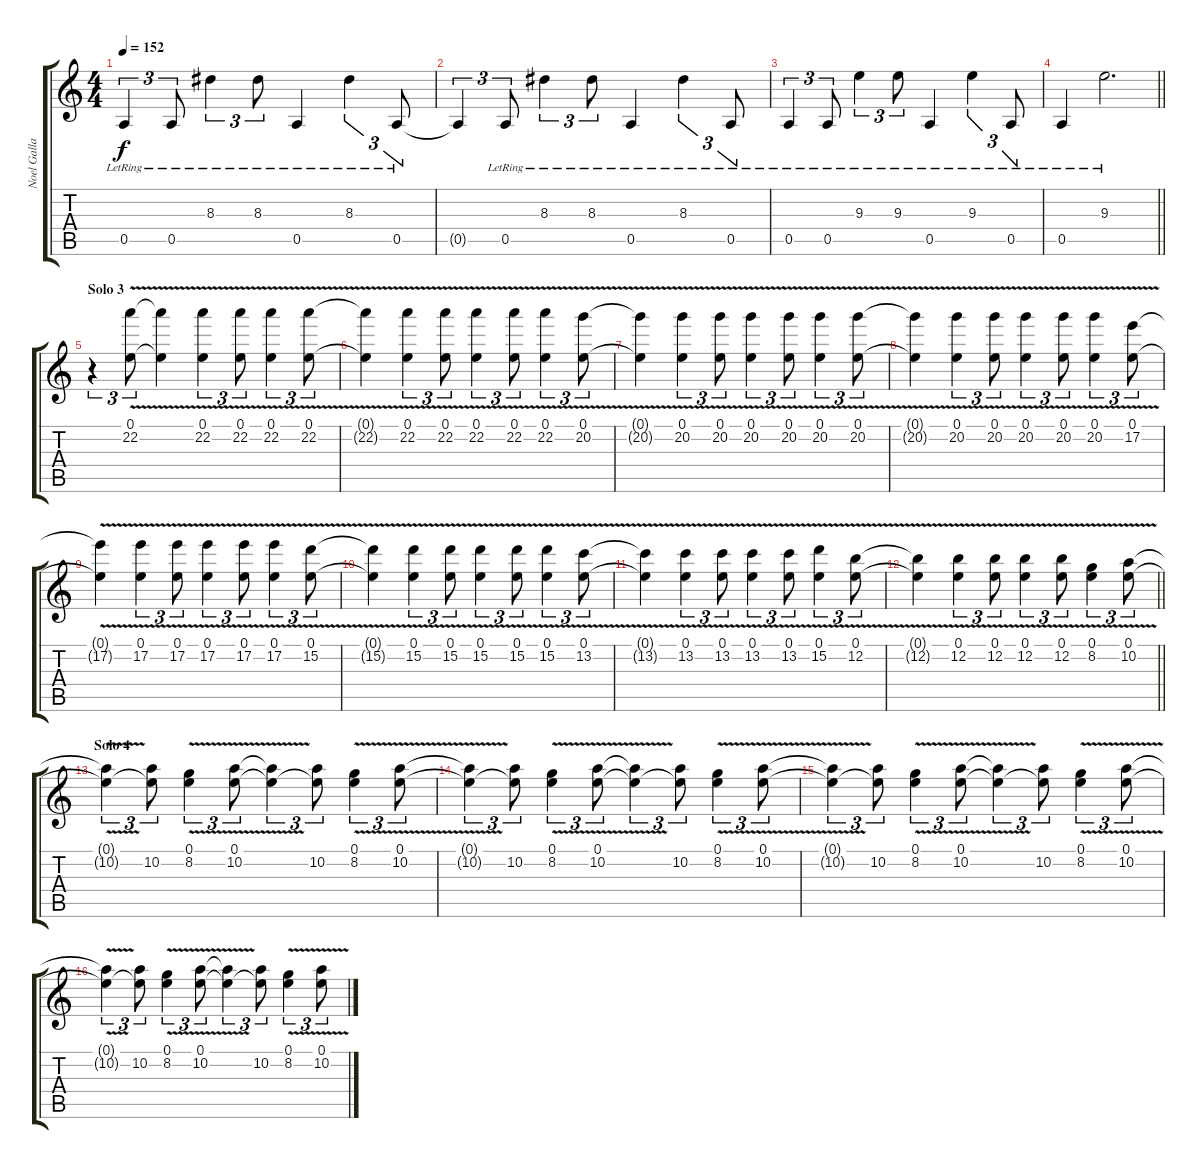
\track ("Noel Gallagher" "Noel Galla") {instrument overdrivenguitar}
\staff {score tabs}
\tuning (E4 B3 G3 D3 A2 E2) {hide}
\ts (4 4)
\tempo 152
\clef g2
\ks c
0.5{lr}.4{tu (3 2) dy f} 0.5{lr}.8{tu (3 2)} 8.3{lr}.4{tu (3 2)} 8.3{lr}.8{tu (3 2)} 0.5{lr}.4 8.3{lr}.4{tu (3 2)} 0.5{lr}.8{tu (3 2)} |
0.5{t}.4{tu (3 2)} 0.5{lr}.8{tu (3 2)} 8.3{lr}.4{tu (3 2)} 8.3{lr}.8{tu (3 2)} 0.5{lr}.4 8.3{lr}.4{tu (3 2)} 0.5{lr}.8{tu (3 2)} |
0.5{lr}.4{tu (3 2)} 0.5{lr}.8{tu (3 2)} 9.3{lr}.4{tu (3 2)} 9.3{lr}.8{tu (3 2)} 0.5{lr}.4 9.3{lr}.4{tu (3 2)} 0.5{lr}.8{tu (3 2)} |
\barLineRight lightlight
0.5{lr}.4 9.3{lr}.2{d} |
\section ("" "Solo 3")
r.4{tu (3 2)} (0.1 22.2{v}).8{tu (3 2)} (0.1{t} 22.2{t}).4 (0.1 22.2{v}).4{tu (3 2)} (0.1 22.2{v}).8{tu (3 2)} (0.1 22.2{v}).4{tu (3 2)} (0.1 22.2{v}).8{tu (3 2)} |
(0.1{t} 22.2{v t}).4 (0.1 22.2{v}).4{tu (3 2)} (0.1 22.2{v}).8{tu (3 2)} (0.1 22.2{v}).4{tu (3 2)} (0.1 22.2{v}).8{tu (3 2)} (0.1 22.2{v}).4{tu (3 2)} (0.1 20.2{v}).8{tu (3 2)} |
(0.1{t} 20.2{v t}).4 (0.1 20.2{v}).4{tu (3 2)} (0.1 20.2{v}).8{tu (3 2)} (0.1 20.2{v}).4{tu (3 2)} (0.1 20.2{v}).8{tu (3 2)} (0.1 20.2{v}).4{tu (3 2)} (0.1 20.2{v}).8{tu (3 2)} |
(0.1{t} 20.2{v t}).4 (0.1 20.2{v}).4{tu (3 2)} (0.1 20.2{v}).8{tu (3 2)} (0.1 20.2{v}).4{tu (3 2)} (0.1 20.2{v}).8{tu (3 2)} (0.1 20.2{v}).4{tu (3 2)} (0.1 17.2{v}).8{tu (3 2)} |
(0.1{t} 17.2{v t}).4 (0.1 17.2{v}).4{tu (3 2)} (0.1 17.2{v}).8{tu (3 2)} (0.1 17.2{v}).4{tu (3 2)} (0.1 17.2{v}).8{tu (3 2)} (0.1 17.2{v}).4{tu (3 2)} (0.1 15.2{v}).8{tu (3 2)} |
(0.1{t} 15.2{v t}).4 (0.1 15.2{v}).4{tu (3 2)} (0.1 15.2{v}).8{tu (3 2)} (0.1 15.2{v}).4{tu (3 2)} (0.1 15.2{v}).8{tu (3 2)} (0.1 15.2{v}).4{tu (3 2)} (0.1 13.2{v}).8{tu (3 2)} |
(0.1{t} 13.2{v t}).4 (0.1 13.2{v}).4{tu (3 2)} (0.1 13.2{v}).8{tu (3 2)} (0.1 13.2{v}).4{tu (3 2)} (0.1 13.2{v}).8{tu (3 2)} (0.1 15.2{v}).4{tu (3 2)} (0.1 12.2{v}).8{tu (3 2)} |
\barLineRight lightlight
(0.1{t} 12.2{v t}).4 (0.1 12.2{v}).4{tu (3 2)} (0.1 12.2{v}).8{tu (3 2)} (0.1 12.2{v}).4{tu (3 2)} (0.1 12.2{v}).8{tu (3 2)} (0.1 8.2{v}).4{tu (3 2)} (0.1 10.2{v}).8{tu (3 2)} |
\section ("" "Solo 4")
(0.1{t} 10.2{t}).4{tu (3 2)} (0.1{t} 10.2).8{tu (3 2)} (0.1 8.2{v}).4{tu (3 2)} (0.1 10.2{v}).8{tu (3 2)} (0.1{t} 10.2{t}).4{tu (3 2)} (0.1{t} 10.2).8{tu (3 2)} (0.1 8.2{v}).4{tu (3 2)} (0.1 10.2{v}).8{tu (3 2)} |
(0.1{t} 10.2{t}).4{tu (3 2)} (0.1{t} 10.2).8{tu (3 2)} (0.1 8.2{v}).4{tu (3 2)} (0.1 10.2{v}).8{tu (3 2)} (0.1{t} 10.2{t}).4{tu (3 2)} (0.1{t} 10.2).8{tu (3 2)} (0.1 8.2{v}).4{tu (3 2)} (0.1 10.2{v}).8{tu (3 2)} |
(0.1{t} 10.2{t}).4{tu (3 2)} (0.1{t} 10.2).8{tu (3 2)} (0.1 8.2{v}).4{tu (3 2)} (0.1 10.2{v}).8{tu (3 2)} (0.1{t} 10.2{t}).4{tu (3 2)} (0.1{t} 10.2).8{tu (3 2)} (0.1 8.2{v}).4{tu (3 2)} (0.1 10.2{v}).8{tu (3 2)} |
(0.1{t} 10.2{t}).4{tu (3 2)} (0.1{t} 10.2).8{tu (3 2)} (0.1 8.2{v}).4{tu (3 2)} (0.1 10.2{v}).8{tu (3 2)} (0.1{t} 10.2{t}).4{tu (3 2)} (0.1{t} 10.2).8{tu (3 2)} (0.1 8.2{v}).4{tu (3 2)} (0.1 10.2{v}).8{tu (3 2)}
